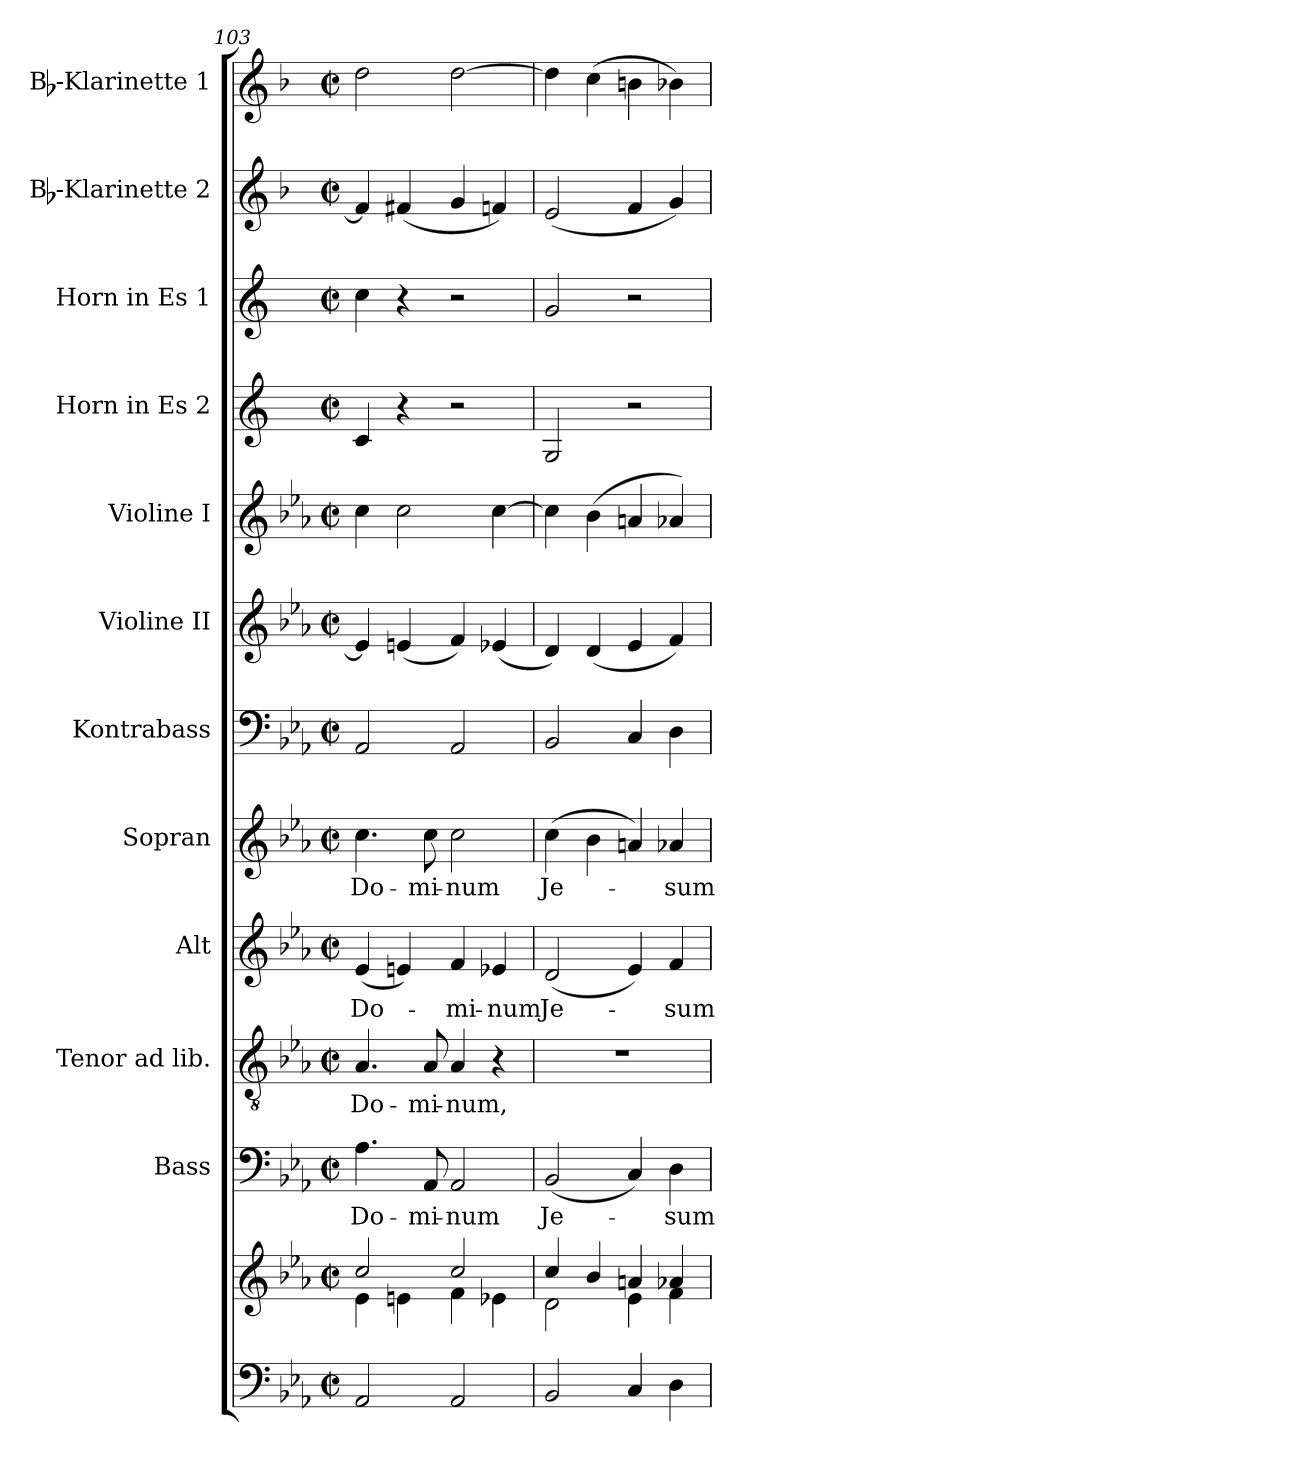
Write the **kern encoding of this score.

**kern	**kern	**kern	**text	**kern	**text	**kern	**text	**kern	**text	**kern	**kern	**kern	**kern	**kern	**kern	**kern
*part12	*part12	*part11	*part11	*part10	*part10	*part9	*part9	*part8	*part8	*part7	*part6	*part5	*part4	*part3	*part2	*part1
*staff13	*staff12	*staff11	*staff11	*staff10	*staff10	*staff9	*staff9	*staff8	*staff8	*staff7	*staff6	*staff5	*staff4	*staff3	*staff2	*staff1
*	*	*I"Bass	*	*I"Tenor ad lib.	*	*I"Alt	*	*I"Sopran	*	*I"Kontrabass	*I"Violine II	*I"Violine I	*I"Horn in Es 2	*I"Horn in Es 1	*I"Bb-Klarinette 2	*I"Bb-Klarinette 1
*	*	*I'B.	*	*I'T.	*	*I'A.	*	*I'S.	*	*I'Kb.	*I'Vl. II	*I'Vl. I	*	*	*I'Bb Kl. 2	*I'Bb Kl. 1
*clefF4	*clefG2	*clefF4	*	*clefGv2	*	*clefG2	*	*clefG2	*	*clefF4	*clefG2	*clefG2	*clefG2	*clefG2	*clefG2	*clefG2
*	*	*	*	*	*	*	*	*	*	*ITrd7c12	*	*	*ITrd5c9	*ITrd5c9	*ITrd1c2	*ITrd1c2
*k[b-e-a-]	*k[b-e-a-]	*k[b-e-a-]	*	*k[b-e-a-]	*	*k[b-e-a-]	*	*k[b-e-a-]	*	*k[b-e-a-]	*k[b-e-a-]	*k[b-e-a-]	*k[b-e-a-]	*k[b-e-a-]	*k[b-e-a-]	*k[b-e-a-]
*E-:	*E-:	*E-:	*	*E-:	*	*E-:	*	*E-:	*	*E-:	*E-:	*E-:	*E-:	*E-:	*E-:	*E-:
*M2/2	*M2/2	*M2/2	*	*M2/2	*	*M2/2	*	*M2/2	*	*M2/2	*M2/2	*M2/2	*M2/2	*M2/2	*M2/2	*M2/2
*met(c|)	*met(c|)	*met(c|)	*	*met(c|)	*	*met(c|)	*	*met(c|)	*	*met(c|)	*met(c|)	*met(c|)	*met(c|)	*met(c|)	*met(c|)	*met(c|)
=103	=103	=103	=103	=103	=103	=103	=103	=103	=103	=103	=103	=103	=103	=103	=103	=103
*	*^	*	*	*	*	*	*	*	*	*	*	*	*	*	*	*
!	!	!	!	!LO:LY:b	!	!LO:LY:b	!	!LO:LY:b	!	!LO:LY:b	!	!	!	!	!	!	!
2AA-/	2cc/	4e-\	4.A-\	Do-	4.A-/	Do-	(<4e-/	Do-	4.cc\	Do-	2AAA-/	4e-/]	4cc\	4E-/	4e-\	4e-/]	2cc\
.	.	4en\	.	.	.	.	4en/)	.	.	.	.	(<4en/	2cc\	4r	4r	(<4en/	.
!	!	!	!	!LO:LY:b	!	!LO:LY:b	!	!	!	!LO:LY:b	!	!	!	!	!	!	!
.	.	.	8AA-/	-mi-	8A-/	-mi-	.	.	8cc\	-mi-	.	.	.	.	.	.	.
!	!	!	!	!LO:LY:b	!	!LO:LY:b	!	!LO:LY:b	!	!LO:LY:b	!	!	!	!	!	!	!
2AA-/	2cc/	4f\	2AA-/	-num	4A-/	-num,	4f/	-mi-	2cc\	-num	2AAA-/	4f/)	.	2r	2r	4f/	[2cc\
!	!	!	!	!	!	!	!	!LO:LY:b	!	!	!	!	!	!	!	!	!
.	.	4e-X\	.	.	4r	.	4e-X/	-num	.	.	.	(<4e-X/	[4cc\	.	.	4e-X/)	.
=104	=104	=104	=104	=104	=104	=104	=104	=104	=104	=104	=104	=104	=104	=104	=104	=104	=104
!	!	!	!	!LO:LY:b	!	!	!	!LO:LY:b	!	!LO:LY:b	!	!	!	!	!	!	!
2BB-/	4cc/	2d\	(<2BB-/	Je-	1r	.	(<2d/	Je-	(>4cc\	Je-	2BBB-/	4d/)	4cc\]	2BB-/	2B-/	(<2d/	4cc\]
.	4b-/	.	.	.	.	.	.	.	4b-\	.	.	(<4d/	(>4b-\	.	.	.	(>4b-\
4C/	4an/	4e-\	4C/)	.	.	.	4e-/)	.	4an/)	.	4CC/	4e-/	4an/	2r	2r	4e-/	4an\
!	!	!	!	!LO:LY:b	!	!	!	!LO:LY:b	!	!LO:LY:b	!	!	!	!	!	!	!
4D\	4a-X/	4f\	4D\	-sum	.	.	4f/	-sum	4a-X/	-sum	4DD\	4f/)	4a-X/)	.	.	4f/)	4a-X\)
*	*v	*v	*	*	*	*	*	*	*	*	*	*	*	*	*	*	*
=	=	=	=	=	=	=	=	=	=	=	=	=	=	=	=	=
*-	*-	*-	*-	*-	*-	*-	*-	*-	*-	*-	*-	*-	*-	*-	*-	*-
